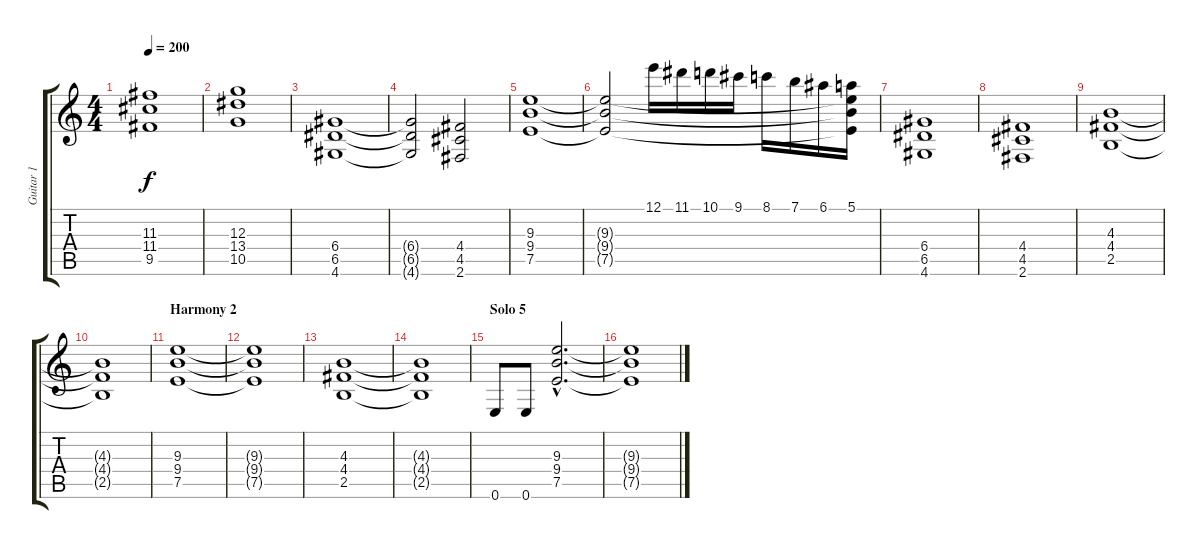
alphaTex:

\track ("Guitar 1" "Guitar 1") {instrument overdrivenguitar}
\staff {score tabs}
\tuning (E4 B3 G3 D3 A2 E2) {hide}
\ts (4 4)
\tempo 200
\clef g2
\ks c
(11.3 11.4 9.5).1{dy f} |
(12.3 13.4 10.5).1 |
\section ("" "")
(6.4 6.5 4.6).1 |
(6.4{t} 6.5{t} 4.6{t}).2 (4.4 4.5 2.6).2 |
(9.3 9.4 7.5).1 |
(9.3{t} 9.4{t} 7.5{t}).2 12.1.16{instrument guitarfretnoise} 11.1.16 10.1.16 9.1.16 8.1.16 7.1.16 6.1.16 (5.1 9.3{t} 9.4{t} 7.5{t}).16 |
(6.4 6.5 4.6).1{volume 13 instrument overdrivenguitar} |
(4.4 4.5 2.6).1 |
(4.3 4.4 2.5).1 |
(4.3{t} 4.4{t} 2.5{t}).1 |
\section ("" "Harmony 2")
(9.3 9.4 7.5).1 |
(9.3{t} 9.4{t} 7.5{t}).1 |
(4.3 4.4 2.5).1 |
(4.3{t} 4.4{t} 2.5{t}).1 |
\section ("" "Solo 5")
0.6.8 0.6.8 (9.3{hac} 9.4{hac} 7.5{hac}).2{d} |
(9.3{t} 9.4{t} 7.5{t}).1
